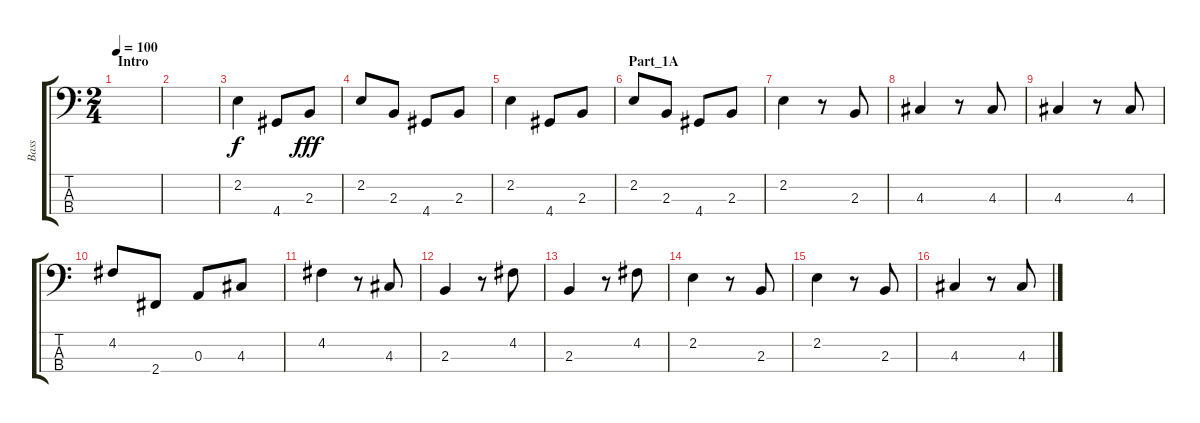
\track ("Bass" "Bass") {instrument acousticbass}
\staff {score tabs}
\tuning (G2 D2 A1 E1) {hide}
\ts (2 4)
\section ("" "Intro")
\tempo 100
\clef f4
\ks c
|
|
2.2.4 4.4.8{dy f} 2.3.8{dy fff} |
2.2.8 2.3.8 4.4.8 2.3.8 |
2.2.4 4.4.8 2.3.8 |
\section ("" "Part_1A")
2.2.8 2.3.8 4.4.8 2.3.8 |
2.2.4 r.8 2.3.8 |
4.3.4 r.8 4.3.8 |
4.3.4 r.8 4.3.8 |
4.2.8 2.4.8 0.3.8 4.3.8 |
4.2.4 r.8 4.3.8 |
2.3.4 r.8 4.2.8 |
2.3.4 r.8 4.2.8 |
2.2.4 r.8 2.3.8 |
2.2.4 r.8 2.3.8 |
4.3.4 r.8 4.3.8
